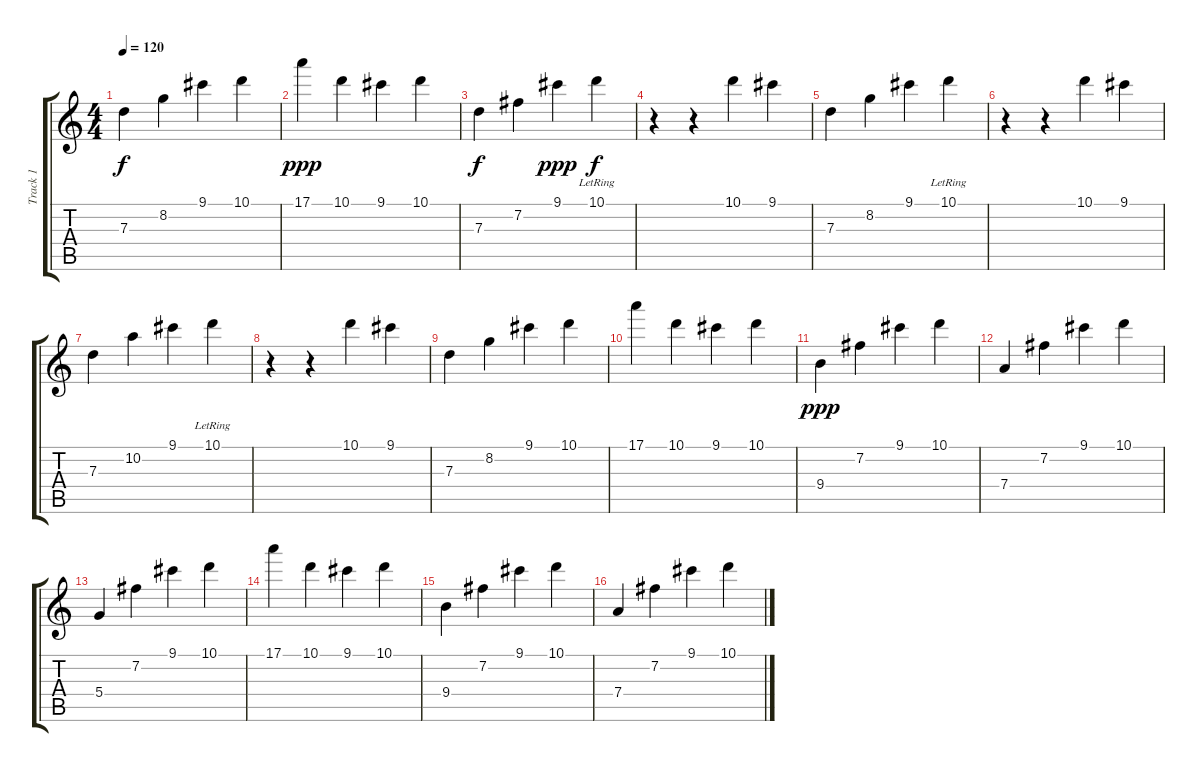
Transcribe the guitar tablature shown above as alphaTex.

\track ("Track 1" "Track 1") {instrument acousticguitarsteel}
\staff {score tabs}
\tuning (E4 B3 G3 D3 A2 E2) {hide}
\ts (4 4)
\tempo 120
\clef g2
\ks c
7.3.4{dy f} 8.2.4 9.1.4 10.1.4 |
17.1.4{dy ppp} 10.1.4 9.1.4 10.1.4 |
7.3.4{dy f} 7.2.4 9.1.4{dy ppp} 10.1{lr}.4{dy f} |
r.4 r.4 10.1.4 9.1.4 |
7.3.4 8.2.4 9.1.4 10.1{lr}.4 |
r.4 r.4 10.1.4 9.1.4 |
7.3.4 10.2.4 9.1.4 10.1{lr}.4 |
r.4 r.4 10.1.4 9.1.4 |
7.3.4 8.2.4 9.1.4 10.1.4 |
17.1.4 10.1.4 9.1.4 10.1.4 |
9.4.4{dy ppp} 7.2.4 9.1.4 10.1.4 |
7.4.4 7.2.4 9.1.4 10.1.4 |
5.4.4 7.2.4 9.1.4 10.1.4 |
17.1.4 10.1.4 9.1.4 10.1.4 |
9.4.4 7.2.4 9.1.4 10.1.4 |
7.4.4 7.2.4 9.1.4 10.1.4
